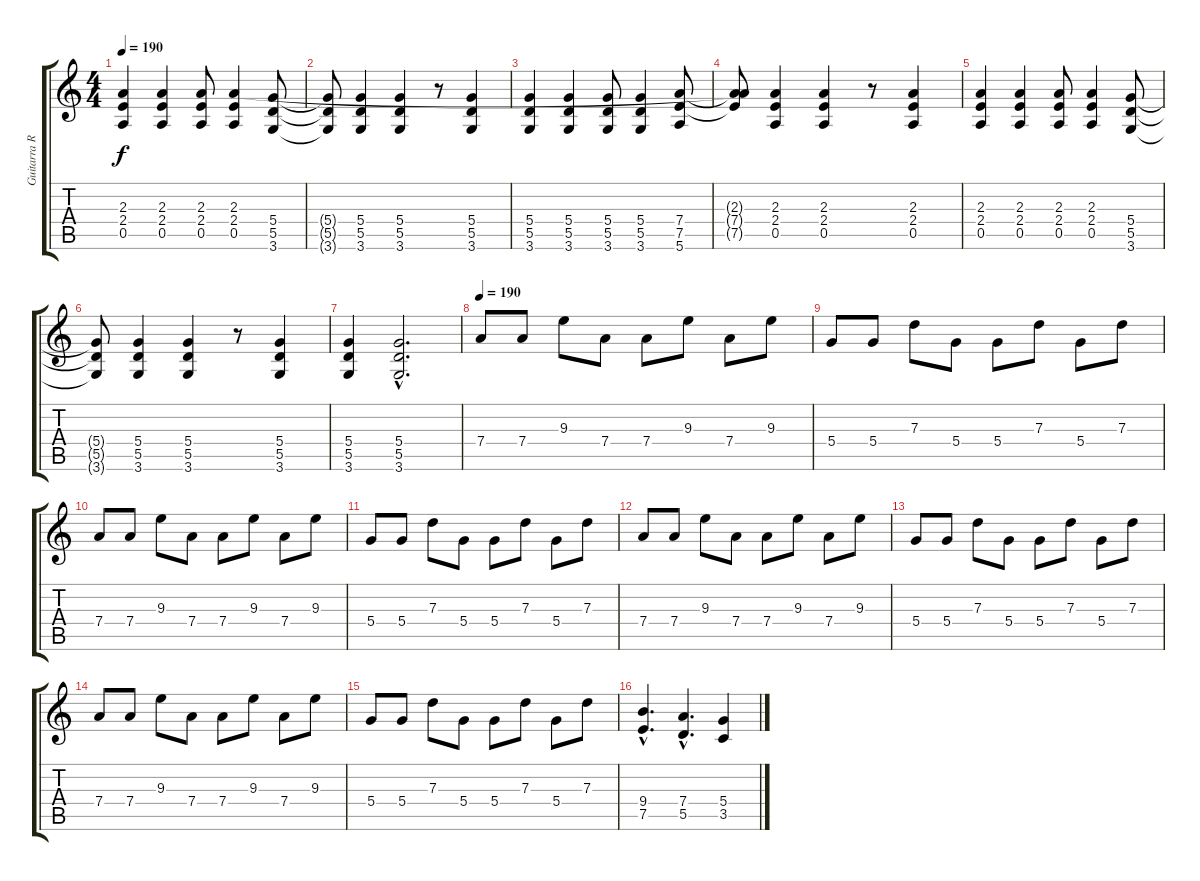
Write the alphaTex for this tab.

\track ("Guitarra Ritmica" "Guitarra R") {instrument distortionguitar}
\staff {score tabs}
\tuning (E4 B3 G3 D3 A2 E2) {hide}
\ts (4 4)
\tempo 190
\clef g2
\ks c
(2.3 2.4 0.5).4{dy f} (2.3 2.4 0.5).4 (2.3 2.4 0.5).8 (2.3 2.4 0.5).4 (5.4 5.5 3.6).8 |
(5.4{t} 5.5{t} 3.6{t}).8 (5.4 5.5 3.6).4 (5.4 5.5 3.6).4 r.8 (5.4 5.5 3.6).4 |
(5.4 5.5 3.6).4 (5.4 5.5 3.6).4 (5.4 5.5 3.6).8 (5.4 5.5 3.6).4 (7.4 7.5 5.6).8 |
(2.3{t} 7.4{t} 7.5{t}).8 (2.3 2.4 0.5).4 (2.3 2.4 0.5).4 r.8 (2.3 2.4 0.5).4 |
(2.3 2.4 0.5).4 (2.3 2.4 0.5).4 (2.3 2.4 0.5).8 (2.3 2.4 0.5).4 (5.4 5.5 3.6).8 |
(5.4{t} 5.5{t} 3.6{t}).8 (5.4 5.5 3.6).4 (5.4 5.5 3.6).4 r.8 (5.4 5.5 3.6).4 |
(5.4 5.5 3.6).4 (5.4{hac} 5.5{hac} 3.6{hac}).2{d} |
\tempo 190
7.4.8 7.4.8 9.3.8 7.4.8 7.4.8 9.3.8 7.4.8 9.3.8 |
5.4.8 5.4.8 7.3.8 5.4.8 5.4.8 7.3.8 5.4.8 7.3.8 |
7.4.8 7.4.8 9.3.8 7.4.8 7.4.8 9.3.8 7.4.8 9.3.8 |
5.4.8 5.4.8 7.3.8 5.4.8 5.4.8 7.3.8 5.4.8 7.3.8 |
7.4.8 7.4.8 9.3.8 7.4.8 7.4.8 9.3.8 7.4.8 9.3.8 |
5.4.8 5.4.8 7.3.8 5.4.8 5.4.8 7.3.8 5.4.8 7.3.8 |
7.4.8 7.4.8 9.3.8 7.4.8 7.4.8 9.3.8 7.4.8 9.3.8 |
5.4.8 5.4.8 7.3.8 5.4.8 5.4.8 7.3.8 5.4.8 7.3.8 |
(9.4{hac} 7.5{hac}).4{d} (7.4{hac} 5.5{hac}).4{d} (5.4 3.5).4
